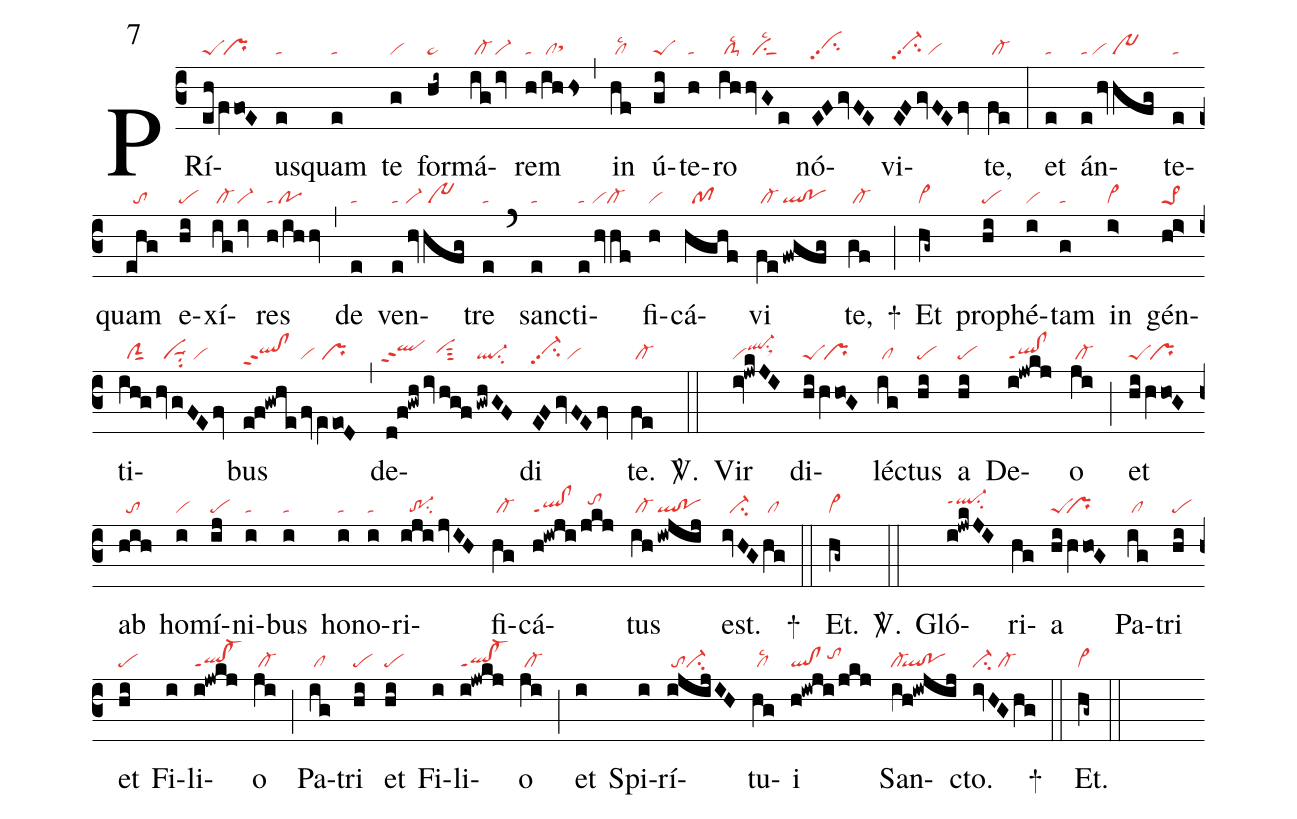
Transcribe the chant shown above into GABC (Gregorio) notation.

mode: 7;
nabc-lines:1;
%%
(c3)
PRí(eh|peS|/fVfo!E|/pr)us(e|ta)quam(e|ta) te(g|vi) for(hi~|pe~)má(ig|/cl-|iv|vi-)rem(h|ta|/ihhs|/clsthh) (,)
in(hf|/cllsc2) ú(gi|peS)te(h|ta)ro(ih|/clS-lsc2|hvGe|//ciSlsc2) nó(EFgvFE|vihhpp2su2)vi(EFgvFEfv|vi-hhpp2su2/vi)te,(fe|/cl-) (:)
et(e|ta) án(ehvhfg|ta/vi/po~)te(e|ta)quam(ehg|//to) e(hi|pe)xí(ig|/cl-|iv|vi-)res(h/ihhv|ta/po) (,)
de(e|ta) ven(ehvhfg|ta//vi-/po~)tre(e|ta) (`)
san(e|ta)cti(ehvhf|ta//vicl-)fi(h|vi)cá(hghf|//pf)vi(fe|/cl-|fwgfg|ql!po) te,(gf|/cl-) +(;)
Et(hg~|cl~) pro(hi|pe)phé(i|vi)tam(g|ta) in(i>|vi>) gén(hi>|pe>1)ti(ih!g|//ciG|hvgFEfv|//visuu1su2/vi)bus(e!f!gwhe|qlhh!clhhppt2|fv|vi|eVeo!D|/pr) (,)
de(d!f!gwh|`qlhippt2|ivh!g!f|///vihhsut3|gwhGF|ql-su2)di(EFgvFEfv|vi-hhpp2su2/vi) te.(fe|/cl-) <sp>V/</sp>.(::)
Vir(iv!jwkJI|viql-hisu1sux1) di(hi|peS|/hVho!G|/pr)lé(ig|/cl)ctus(hi|pe) a(hi|pe) De(i!jwkj|ql!clppt1)o(ji|/cl-) (;)
et(hi|peS|/hVho!G|/pr) ab(hih|//to) ho(i|vi)mí(ij|pe)ni(i|ta)bus(i|ta) ho(i|ta)no(i|ta)ri(ijijvIH|//tr-1su2)fi(hg|/cl-)cá(h!iwji|ql!clppt1|/jkj|//tohi)tus(ih|/cl-|!iwjij|ql!po) est.(ivHG|//ci-|hg|/cl) +(::)
Et.(hg~|cl~) <sp>V/</sp>.(::)
Gló(i!jwkJI|ql-hippt1su2)ri(hg)a(hi/hVho!G|peS``pr)
Pa(ig|/cl)tri(hi|pe) et(hi|pe) Fi(i)li(i!jwkj|ql!cl-ppt1)o(ji|/cl-) (;)
Pa(ig|/cl)tri(hi|pe) et(hi|pe) Fi(i)li(i!jwkj|ql!cl-ppt1)o(ji|/cl-) (;)
et(i) Spi(i)rí(i!@jijIH|/toci-)tu(hg|/cllsc2)i(h!iwji/jkj|ql!cl/tohi)
San(ih!iw!@jij|cl-``ql!po)cto.(ivHGhg|ci-/cl-) +(::)
Et.(hg~|cl~) (::)
